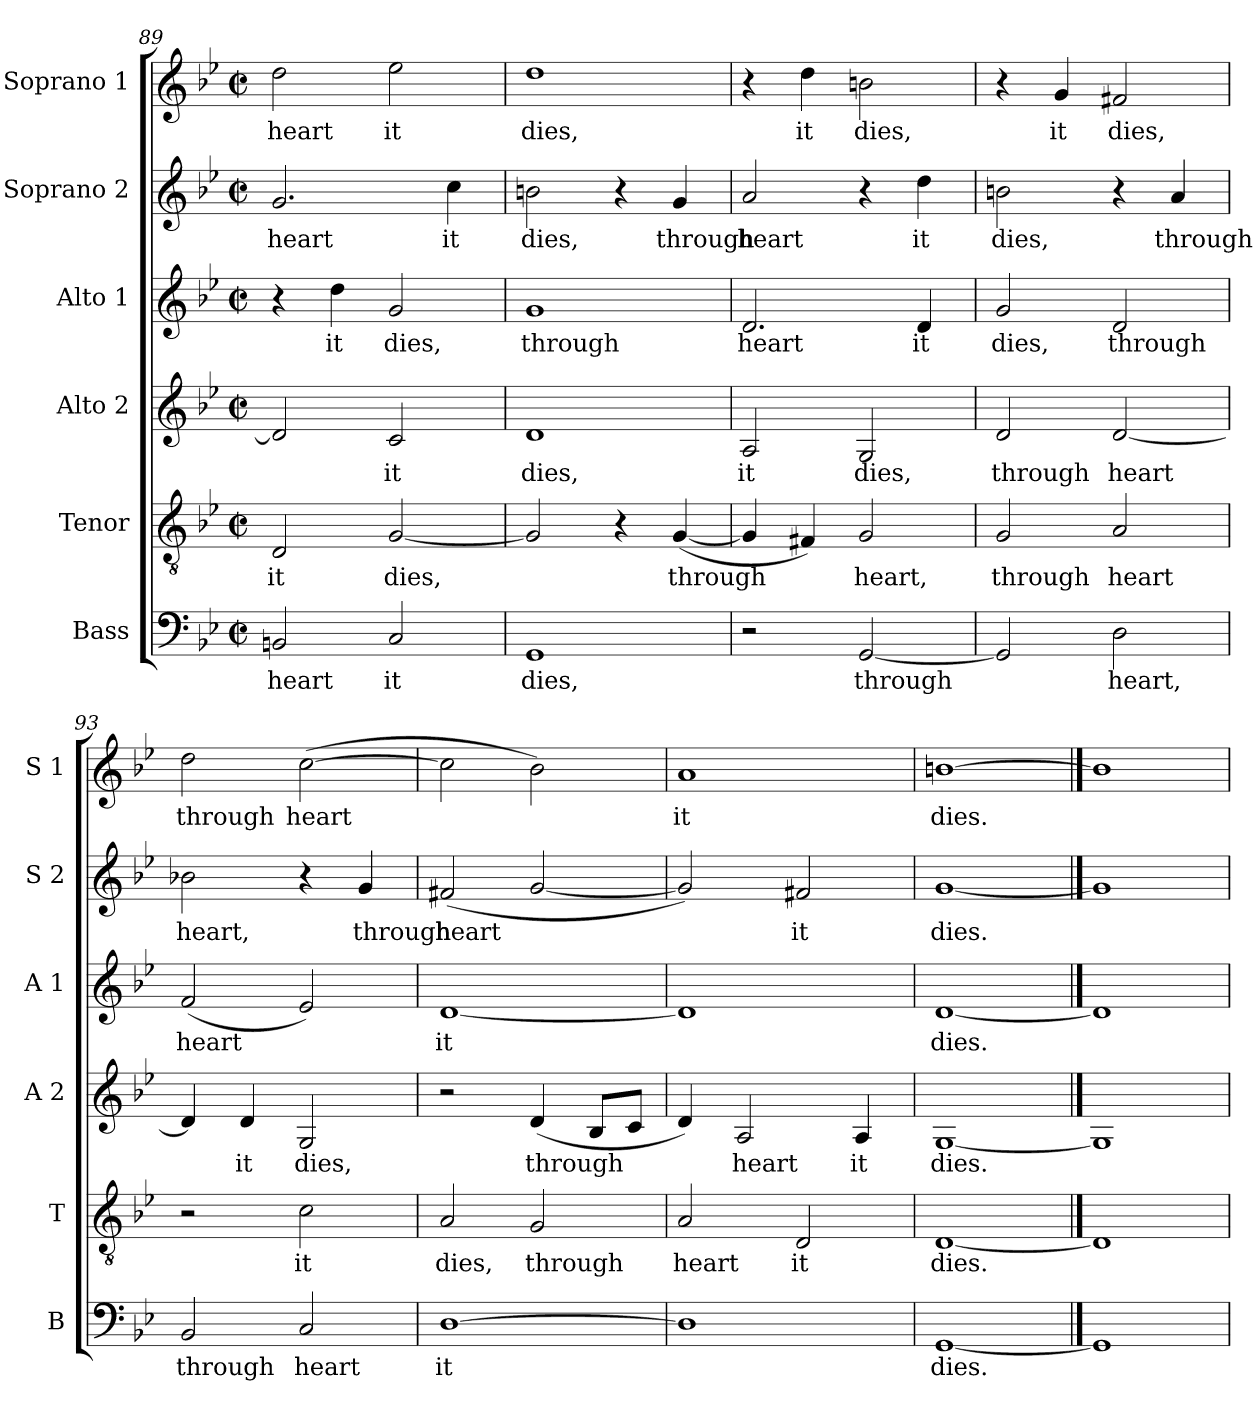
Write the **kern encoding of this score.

**kern	**text	**kern	**text	**kern	**text	**kern	**text	**kern	**text	**kern	**text
*part6	*part6	*part5	*part5	*part4	*part4	*part3	*part3	*part2	*part2	*part1	*part1
*staff6	*staff6	*staff5	*staff5	*staff4	*staff4	*staff3	*staff3	*staff2	*staff2	*staff1	*staff1
*I"Bass	*	*I"Tenor	*	*I"Alto 2	*	*I"Alto 1	*	*I"Soprano 2	*	*I"Soprano 1	*
*I'B	*	*I'T	*	*I'A 2	*	*I'A 1	*	*I'S 2	*	*I'S 1	*
*clefF4	*	*clefGv2	*	*clefG2	*	*clefG2	*	*clefG2	*	*clefG2	*
*k[b-e-]	*	*k[b-e-]	*	*k[b-e-]	*	*k[b-e-]	*	*k[b-e-]	*	*k[b-e-]	*
*B-:	*	*B-:	*	*B-:	*	*B-:	*	*B-:	*	*B-:	*
*M2/2	*	*M2/2	*	*M2/2	*	*M2/2	*	*M2/2	*	*M2/2	*
*met(c|)	*	*met(c|)	*	*met(c|)	*	*met(c|)	*	*met(c|)	*	*met(c|)	*
=89	=89	=89	=89	=89	=89	=89	=89	=89	=89	=89	=89
2BBn/	heart	2D/	it	2d/]	.	4r	.	2.g/	heart	2dd\	heart
.	.	.	.	.	.	4dd\	it	.	.	.	.
2C/	it	[2G/	dies,	2c/	it	2g/	dies,	.	.	2ee-\	it
.	.	.	.	.	.	.	.	4cc\	it	.	.
=90	=90	=90	=90	=90	=90	=90	=90	=90	=90	=90	=90
1GG	dies,	2G/]	.	1d	dies,	1g	through	2bn\	dies,	1dd	dies,
.	.	4r	.	.	.	.	.	4r	.	.	.
.	.	([4G/	through	.	.	.	.	4g/	through	.	.
=91	=91	=91	=91	=91	=91	=91	=91	=91	=91	=91	=91
2r	.	4G/]	.	2A/	it	2.d/	heart	2a/	heart	4r	.
.	.	4F#X/)	.	.	.	.	.	.	.	4dd\	it
[2GG/	through	2G/	heart,	2G/	dies,	.	.	4r	.	2bn\	dies,
.	.	.	.	.	.	4d/	it	4dd\	it	.	.
!!LO:LB:g=z
=92	=92	=92	=92	=92	=92	=92	=92	=92	=92	=92	=92
2GG/]	.	2G/	through	2d/	through	2g/	dies,	2bn\	dies,	4r	.
.	.	.	.	.	.	.	.	.	.	4g/	it
2D\	heart,	2A/	heart	[2d/	heart	2d/	through	4r	.	2f#X/	dies,
.	.	.	.	.	.	.	.	4a/	through	.	.
=93	=93	=93	=93	=93	=93	=93	=93	=93	=93	=93	=93
2BB-/	through	2r	.	4d/]	.	(2f/	heart	2b-X\	heart,	2dd\	through
.	.	.	.	4d/	it	.	.	.	.	.	.
2C/	heart	2c\	it	2G/	dies,	2e-/)	.	4r	.	([2cc\	heart
.	.	.	.	.	.	.	.	4g/	through	.	.
=94	=94	=94	=94	=94	=94	=94	=94	=94	=94	=94	=94
[1D	it	2A/	dies,	2r	.	[1d	it	(2f#X/	heart	2cc\]	.
.	.	2G/	through	(4d/	through	.	.	[2g/	.	2b-\)	.
.	.	.	.	8B-/L	.	.	.	.	.	.	.
.	.	.	.	8c/J	.	.	.	.	.	.	.
=95	=95	=95	=95	=95	=95	=95	=95	=95	=95	=95	=95
1D]	.	2A/	heart	4d/)	.	1d]	.	2g/])	.	1a	it
.	.	.	.	2A/	heart	.	.	.	.	.	.
.	.	2D/	it	.	.	.	.	2f#X/	it	.	.
.	.	.	.	4A/	it	.	.	.	.	.	.
=96	=96	=96	=96	=96	=96	=96	=96	=96	=96	=96	=96
[1GG	dies.	[1D	dies.	[1G	dies.	[1d	dies.	[1g	dies.	[1bn	dies.
==97	==97	==97	==97	==97	==97	==97	==97	==97	==97	==97	==97
1GG]	.	1D]	.	1G]	.	1d]	.	1g]	.	1b]	.
=	=	=	=	=	=	=	=	=	=	=	=
*-	*-	*-	*-	*-	*-	*-	*-	*-	*-	*-	*-
